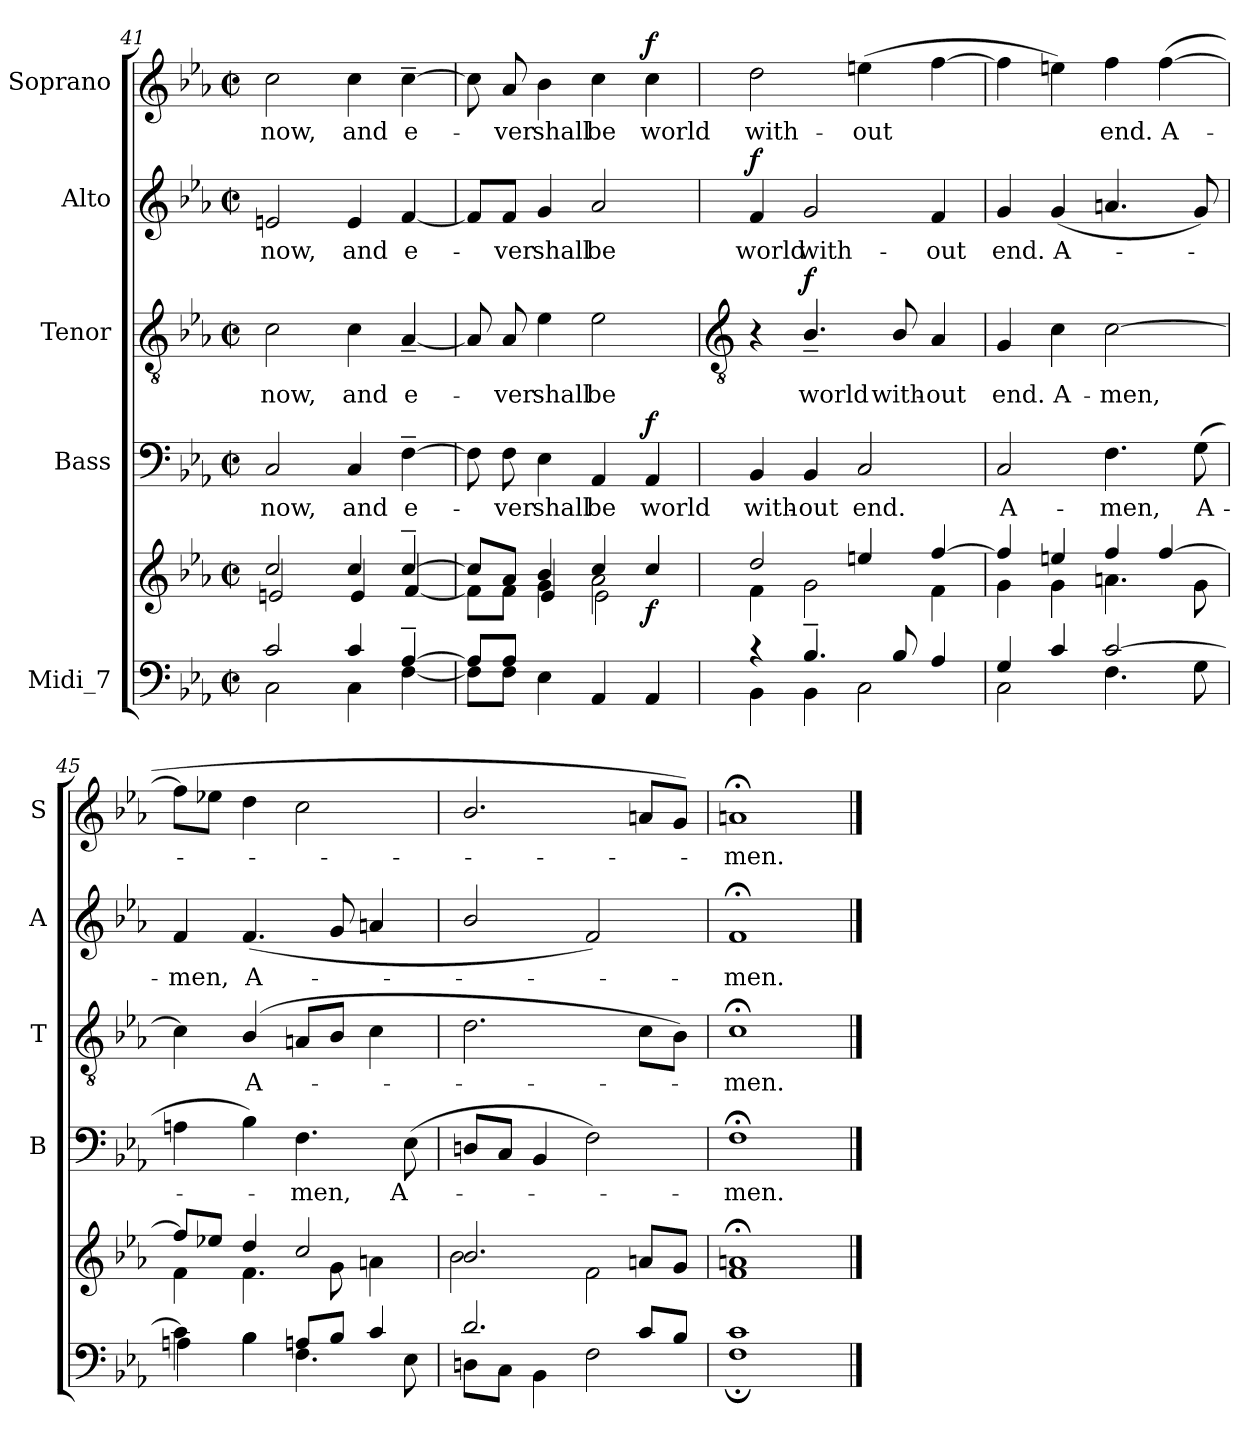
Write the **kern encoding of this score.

**kern	**kern	**dynam	**kern	**text	**dynam	**kern	**text	**dynam	**kern	**text	**dynam	**kern	**text	**dynam
*part5	*part5	*part5	*part4	*part4	*part4	*part3	*part3	*part3	*part2	*part2	*part2	*part1	*part1	*part1
*staff6	*staff5	*staff5/6	*staff4	*staff4	*staff4	*staff3	*staff3	*staff3	*staff2	*staff2	*staff2	*staff1	*staff1	*staff1
*I"Midi_7	*	*	*I"Bass	*	*	*I"Tenor	*	*	*I"Alto	*	*	*I"Soprano	*	*
*	*	*	*I'B	*	*	*I'T	*	*	*I'A	*	*	*I'S	*	*
*clefF4	*clefG2	*	*clefF4	*	*	*clefGv2	*	*	*clefG2	*	*	*clefG2	*	*
*k[b-e-a-]	*k[b-e-a-]	*	*k[b-e-a-]	*	*	*k[b-e-a-]	*	*	*k[b-e-a-]	*	*	*k[b-e-a-]	*	*
*E-:	*E-:	*	*E-:	*	*	*E-:	*	*	*E-:	*	*	*E-:	*	*
*M2/2	*M2/2	*	*M2/2	*	*	*M2/2	*	*	*M2/2	*	*	*M2/2	*	*
*met(c|)	*met(c|)	*	*met(c|)	*	*	*met(c|)	*	*	*met(c|)	*	*	*met(c|)	*	*
=41	=41	=41	=41	=41	=41	=41	=41	=41	=41	=41	=41	=41	=41	=41
*^	*^	*	*	*	*	*	*	*	*	*	*	*	*	*
!	!	!	!	!	!	!LO:LY:b	!	!	!LO:LY:b	!	!	!LO:LY:b	!	!	!LO:LY:b	!
2c	2C\	2cc/	2en/	.	2C	now,	.	2c	now,	.	2en	now,	.	2cc	now,	.
!	!	!	!	!	!	!LO:LY:b	!	!	!LO:LY:b	!	!	!LO:LY:b	!	!	!LO:LY:b	!
4c	4C\	4cc/	4e/	.	4C	and	.	4c	and	.	4e	and	.	4cc	and	.
!	!	!	!	!	!	!LO:LY:b	!	!	!LO:LY:b	!	!	!LO:LY:b	!	!	!LO:LY:b	!
[4A-~	[4F	[4cc~/	[4f/	.	[4F~	e-	.	[4A-~	e-	.	[4f	e-	.	[4cc~	e-	.
=42	=42	=42	=42	=42	=42	=42	=42	=42	=42	=42	=42	=42	=42	=42	=42	=42
*	*	*	*^	*	*	*	*	*	*	*	*	*	*	*	*	*
8A-L]	8FL]	8cc/L]	8fL]	4ryy	.	8F]	.	.	8A-]	.	.	8f/L]	.	.	8cc\]	.	.
!	!	!	!	!	!	!	!LO:LY:b	!	!	!LO:LY:b	!	!	!LO:LY:b	!	!	!LO:LY:b	!
8A-J	8FJ	8a-/J	8fJ	.	.	8F	ver	.	8A-	ver	.	8f/J	ver	.	8a-	ver	.
!	!	!	!	!	!	!	!LO:LY:b	!	!	!LO:LY:b	!	!	!LO:LY:b	!	!	!LO:LY:b	!
2.ryy	4E-	4b-/	4g\	4e-	.	4E-	shall	.	4e-	shall	.	4g	shall	.	4b-	shall	.
!	!	!	!	!	!	!	!LO:LY:b	!	!	!LO:LY:b	!	!	!LO:LY:b	!	!	!LO:LY:b	!
.	4AA-	4cc/	2a-\	2e-\	.	4AA-	be	.	2e-	be	.	2a-	be	.	4cc	be	.
!	!	!	!	!	!LO:DY:b	!	!LO:LY:b	!LO:DY:b	!	!	!	!	!	!	!	!LO:LY:b	!LO:DY:b
.	4AA-	4cc/	.	.	f	4AA-	world	f	.	.	.	.	.	.	4cc	world	f
*	*	*v	*v	*v	*	*	*	*	*	*	*	*	*	*	*	*	*
!!LO:LB:g=z
=43	=43	=43	=43	=43	=43	=43	=43	=43	=43	=43	=43	=43	=43	=43	=43
*	*	*	*	*	*	*	*clefGv2	*	*	*	*	*	*	*	*
*	*	*^	*	*	*	*	*	*	*	*	*	*	*	*	*
!	!	!	!	!	!	!LO:LY:b	!	!	!	!	!	!LO:LY:b	!LO:DY:b	!	!LO:LY:b	!
4r	4BB-\	2dd/	4f\	.	4BB-	with-	.	4r	.	.	4f	world	f	2dd	with-	.
!	!	!	!	!	!	!LO:LY:b	!	!	!LO:LY:b	!LO:DY:b	!	!LO:LY:b	!	!	!	!
4.B-~/	4BB-\	.	2g\	.	4BB-	-out	.	4.B-~/	world	f	2g	with-	.	.	.	.
!	!	!	!	!	!	!LO:LY:b	!	!	!	!	!	!	!	!	!LO:LY:b	!
.	2C\	4een/	.	.	2C	end.	.	.	.	.	.	.	.	(>4een	-out	.
!	!	!	!	!	!	!	!	!	!LO:LY:b	!	!	!	!	!	!	!
8B-/	.	.	.	.	.	.	.	8B-/	with-	.	.	.	.	.	.	.
!	!	!	!	!	!	!	!	!	!LO:LY:b	!	!	!LO:LY:b	!	!	!	!
4A-/	.	[4ff	4f\	.	.	.	.	4A-	-out	.	4f	-out	.	[4ff	.	.
=44	=44	=44	=44	=44	=44	=44	=44	=44	=44	=44	=44	=44	=44	=44	=44	=44
!	!	!	!	!	!	!LO:LY:b	!	!	!LO:LY:b	!	!	!LO:LY:b	!	!	!	!
4G/	2C\	4ff]	4g\	.	2C	A-	.	4G	end.	.	4g	end.	.	4ff]	.	.
!	!	!	!	!	!	!	!	!	!LO:LY:b	!	!	!LO:LY:b	!	!	!	!
4c/	.	4een	4g\	.	.	.	.	4c	A-	.	(<4g	A-	.	4een)	.	.
!	!	!	!	!	!	!LO:LY:b	!	!	!LO:LY:b	!	!	!	!	!	!LO:LY:b	!
[2c/	4.F	4ff/	4.an\	.	4.F	-men,	.	[2c	-men,	.	4.an	.	.	4ff	end.	.
!	!	!	!	!	!	!	!	!	!	!	!	!	!	!	!LO:LY:b	!
.	.	[4ff/	.	.	.	.	.	.	.	.	.	.	.	(<[4ff	A-	.
!	!	!	!	!	!	!LO:LY:b	!	!	!	!	!	!	!	!	!	!
.	8G	.	8g\	.	(>8G	A-	.	.	.	.	8g)	.	.	.	.	.
=45	=45	=45	=45	=45	=45	=45	=45	=45	=45	=45	=45	=45	=45	=45	=45	=45
!	!	!	!	!	!	!	!	!	!	!	!	!LO:LY:b	!	!	!	!
4c\]	4An	8ff/L]	4f\	.	4An	.	.	4c]	.	.	4f	men,	.	8ffL]	.	.
.	.	8ee-X/J	.	.	.	.	.	.	.	.	.	.	.	8ee-XJ	.	.
!	!	!	!	!	!	!	!	!	!LO:LY:b	!	!	!LO:LY:b	!	!	!	!
4B-\	4B-	4dd/	4.f\	.	4B-)	.	.	(>4B-/	A-	.	(<4.f	A-	.	4dd	.	.
!	!	!	!	!	!	!LO:LY:b	!	!	!	!	!	!	!	!	!	!
8An/L	4.F	2cc/	.	.	4.F	men,	.	8AnL	.	.	.	.	.	2cc	.	.
8B-/J	.	.	8g\	.	.	.	.	8B-J	.	.	8g	.	.	.	.	.
4c/	.	.	4an\	.	.	.	.	4c	.	.	4an	.	.	.	.	.
!	!	!	!	!	!	!LO:LY:b	!	!	!	!	!	!	!	!	!	!
.	8E-	.	.	.	(>8E-	A-	.	.	.	.	.	.	.	.	.	.
=46	=46	=46	=46	=46	=46	=46	=46	=46	=46	=46	=46	=46	=46	=46	=46	=46
2.d/	8Dn\L	2.b-/	2b-\	.	8DnL	.	.	2.d	.	.	2b-/	.	.	2.b-/	.	.
.	8C\J	.	.	.	8CJ	.	.	.	.	.	.	.	.	.	.	.
.	4BB-\	.	.	.	4BB-	.	.	.	.	.	.	.	.	.	.	.
.	2F	.	2f\	.	2F)	.	.	.	.	.	2f)	.	.	.	.	.
8c/L	.	8anL	.	.	.	.	.	8cL	.	.	.	.	.	8anL	.	.
8B-/J	.	8gJ	.	.	.	.	.	8B-J)	.	.	.	.	.	8gJ)	.	.
=47	=47	=47	=47	=47	=47	=47	=47	=47	=47	=47	=47	=47	=47	=47	=47	=47
!	!	!	!	!	!	!LO:LY:b	!	!	!LO:LY:b	!	!	!LO:LY:b	!	!	!LO:LY:b	!
1c	1F;	1an;<	1f\	.	1F;<	men.	.	1c;<	men.	.	1f;<	men.	.	1an;<	men.	.
*v	*v	*	*	*	*	*	*	*	*	*	*	*	*	*	*	*
*	*v	*v	*	*	*	*	*	*	*	*	*	*	*	*	*
==	==	==	==	==	==	==	==	==	==	==	==	==	==	==
*-	*-	*-	*-	*-	*-	*-	*-	*-	*-	*-	*-	*-	*-	*-
